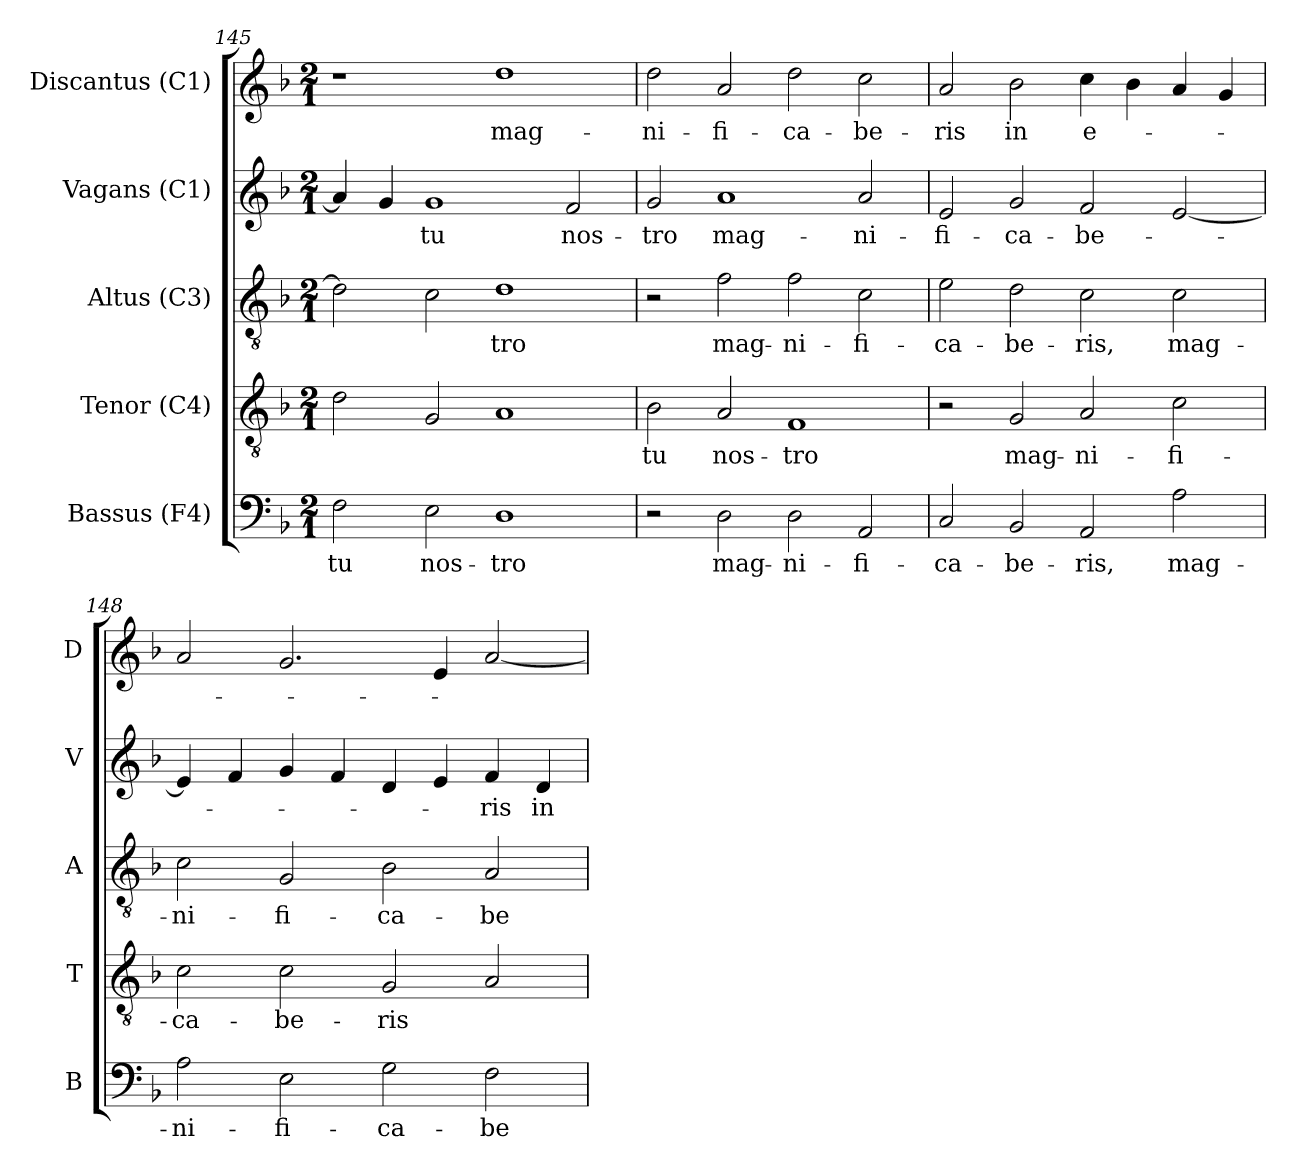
**kern	**text	**kern	**text	**kern	**text	**kern	**text	**kern	**text
*part5	*part5	*part4	*part4	*part3	*part3	*part2	*part2	*part1	*part1
*staff5	*staff5	*staff4	*staff4	*staff3	*staff3	*staff2	*staff2	*staff1	*staff1
*I"Bassus (F4)	*	*I"Tenor (C4)	*	*I"Altus (C3)	*	*I"Vagans (C1)	*	*I"Discantus (C1)	*
*I'B	*	*I'T	*	*I'A	*	*I'V	*	*I'D	*
*clefF4	*	*clefGv2	*	*clefGv2	*	*clefG2	*	*clefG2	*
*k[b-]	*	*k[b-]	*	*k[b-]	*	*k[b-]	*	*k[b-]	*
*F:	*	*F:	*	*F:	*	*F:	*	*F:	*
*M2/1	*	*M2/1	*	*M2/1	*	*M2/1	*	*M2/1	*
=145	=145	=145	=145	=145	=145	=145	=145	=145	=145
!	!LO:LY:b:color=#000000	!	!	!	!	!	!	!	!
2Fi\	-tu	2di\	.	2di\]	.	4ai/]	.	1r	.
.	.	.	.	.	.	4gi/	.	.	.
!	!LO:LY:b:color=#000000	!	!	!	!	!	!	!	!
!	!	!	!	!	!	!	!LO:LY:b:color=#000000	!	!
2Ei\	nos-	2Gi/	.	2ci\	.	1gi	-tu	.	.
!	!LO:LY:b:color=#000000	!	!	!	!	!	!	!	!
!	!	!	!	!	!LO:LY:b:color=#000000	!	!	!	!
!	!	!	!	!	!	!	!	!	!LO:LY:b:color=#000000
1Di	-tro	1Ai	.	1di	-tro	.	.	1ddi	mag-
!	!	!	!	!	!	!	!LO:LY:b:color=#000000	!	!
.	.	.	.	.	.	2fi/	nos-	.	.
=146	=146	=146	=146	=146	=146	=146	=146	=146	=146
!	!	!	!LO:LY:b:color=#000000	!	!	!	!	!	!
!	!	!	!	!	!	!	!LO:LY:b:color=#000000	!	!
!	!	!	!	!	!	!	!	!	!LO:LY:b:color=#000000
2r	.	2B-i\	-tu	2r	.	2gi/	-tro	2ddi\	-ni-
!	!LO:LY:b:color=#000000	!	!	!	!	!	!	!	!
!	!	!	!LO:LY:b:color=#000000	!	!	!	!	!	!
!	!	!	!	!	!LO:LY:b:color=#000000	!	!	!	!
!	!	!	!	!	!	!	!LO:LY:b:color=#000000	!	!
!	!	!	!	!	!	!	!	!	!LO:LY:b:color=#000000
2Di\	mag-	2Ai/	nos-	2fi\	mag-	1ai	mag-	2ai/	-fi-
!	!LO:LY:b:color=#000000	!	!	!	!	!	!	!	!
!	!	!	!LO:LY:b:color=#000000	!	!	!	!	!	!
!	!	!	!	!	!LO:LY:b:color=#000000	!	!	!	!
!	!	!	!	!	!	!	!	!	!LO:LY:b:color=#000000
2Di\	-ni-	1Fi	-tro	2fi\	-ni-	.	.	2ddi\	-ca-
!	!LO:LY:b:color=#000000	!	!	!	!	!	!	!	!
!	!	!	!	!	!LO:LY:b:color=#000000	!	!	!	!
!	!	!	!	!	!	!	!LO:LY:b:color=#000000	!	!
!	!	!	!	!	!	!	!	!	!LO:LY:b:color=#000000
2AAi/	-fi-	.	.	2ci\	-fi-	2ai/	-ni-	2cci\	-be-
=147	=147	=147	=147	=147	=147	=147	=147	=147	=147
!	!LO:LY:b:color=#000000	!	!	!	!	!	!	!	!
!	!	!	!	!	!LO:LY:b:color=#000000	!	!	!	!
!	!	!	!	!	!	!	!LO:LY:b:color=#000000	!	!
!	!	!	!	!	!	!	!	!	!LO:LY:b:color=#000000
2Ci/	-ca-	2r	.	2ei\	-ca-	2ei/	-fi-	2ai/	-ris
!	!LO:LY:b:color=#000000	!	!	!	!	!	!	!	!
!	!	!	!LO:LY:b:color=#000000	!	!	!	!	!	!
!	!	!	!	!	!LO:LY:b:color=#000000	!	!	!	!
!	!	!	!	!	!	!	!LO:LY:b:color=#000000	!	!
!	!	!	!	!	!	!	!	!	!LO:LY:b:color=#000000
2BB-i/	-be-	2Gi/	mag-	2di\	-be-	2gi/	-ca-	2b-i\	in
!	!LO:LY:b:color=#000000	!	!	!	!	!	!	!	!
!	!	!	!LO:LY:b:color=#000000	!	!	!	!	!	!
!	!	!	!	!	!LO:LY:b:color=#000000	!	!	!	!
!	!	!	!	!	!	!	!LO:LY:b:color=#000000	!	!
!	!	!	!	!	!	!	!	!	!LO:LY:b:color=#000000
2AAi/	-ris,	2Ai/	-ni-	2ci\	-ris,	2fi/	-be-	4cci\	e-
.	.	.	.	.	.	.	.	4b-i\	.
!	!LO:LY:b:color=#000000	!	!	!	!	!	!	!	!
!	!	!	!LO:LY:b:color=#000000	!	!	!	!	!	!
!	!	!	!	!	!LO:LY:b:color=#000000	!	!	!	!
2Ai\	mag-	2ci\	-fi-	2ci\	mag-	[2ei/	.	4ai/	.
.	.	.	.	.	.	.	.	4gi/	.
=148	=148	=148	=148	=148	=148	=148	=148	=148	=148
!	!LO:LY:b:color=#000000	!	!	!	!	!	!	!	!
!	!	!	!LO:LY:b:color=#000000	!	!	!	!	!	!
!	!	!	!	!	!LO:LY:b:color=#000000	!	!	!	!
2Ai\	-ni-	2ci\	-ca-	2ci\	-ni-	4ei/]	.	2ai/	.
.	.	.	.	.	.	4fi/	.	.	.
!	!LO:LY:b:color=#000000	!	!	!	!	!	!	!	!
!	!	!	!LO:LY:b:color=#000000	!	!	!	!	!	!
!	!	!	!	!	!LO:LY:b:color=#000000	!	!	!	!
2Ei\	-fi-	2ci\	-be-	2Gi/	-fi-	4gi/	.	2.gi/	.
.	.	.	.	.	.	4fi/	.	.	.
!	!LO:LY:b:color=#000000	!	!	!	!	!	!	!	!
!	!	!	!LO:LY:b:color=#000000	!	!	!	!	!	!
!	!	!	!	!	!LO:LY:b:color=#000000	!	!	!	!
2Gi\	-ca-	2Gi/	-ris	2B-i\	-ca-	4di/	.	.	.
.	.	.	.	.	.	4ei/	.	4ei/	.
!	!LO:LY:b:color=#000000	!	!	!	!	!	!	!	!
!	!	!	!	!	!LO:LY:b:color=#000000	!	!	!	!
!	!	!	!	!	!	!	!LO:LY:b:color=#000000	!	!
2Fi\	-be-	2Ai/	.	2Ai/	-be-	4fi/	-ris	[2ai/	.
!	!	!	!	!	!	!	!LO:LY:b:color=#000000	!	!
.	.	.	.	.	.	4di/	in	.	.
=	=	=	=	=	=	=	=	=	=
*-	*-	*-	*-	*-	*-	*-	*-	*-	*-
